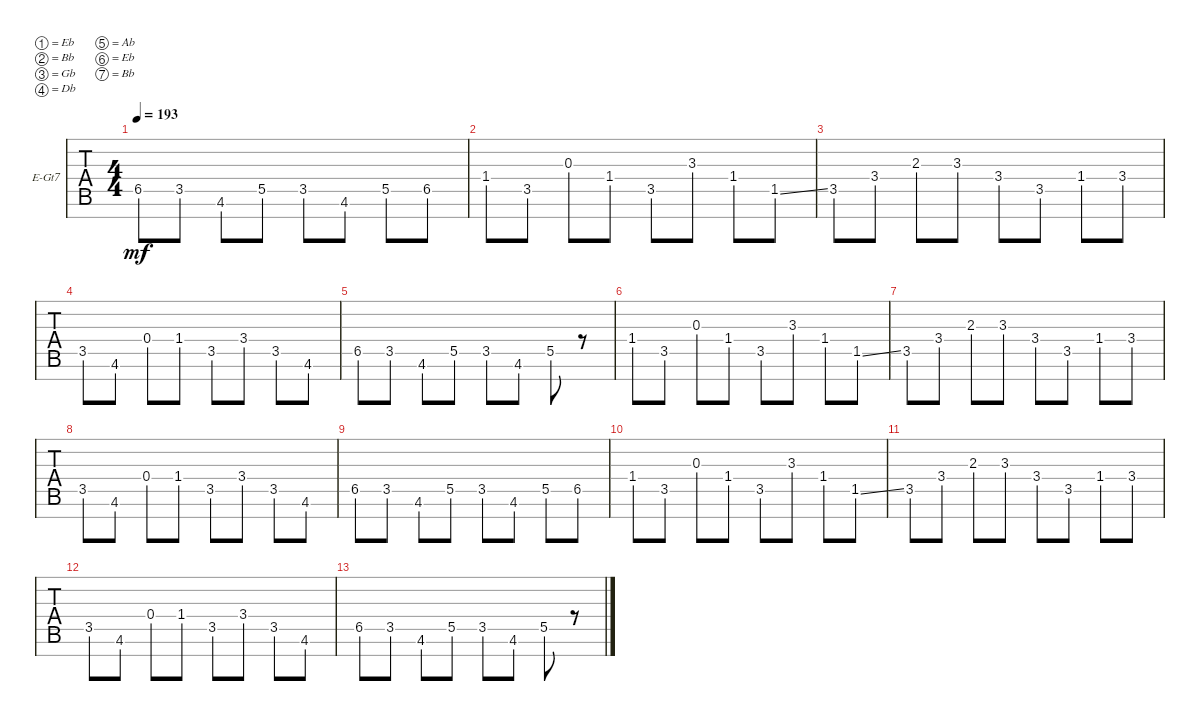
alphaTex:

\defaultSystemsLayout 4
\bracketExtendMode groupsimilarinstruments
\firstSystemTrackNameOrientation horizontal
\otherSystemsTrackNameOrientation horizontal
\track ("Electric Guitar" "E-Gt7") {multiBarRest instrument overdrivenguitar}
\staff {tabs}
\tuning (Eb4 Bb3 Gb3 Db3 Ab2 Eb2 Bb1)
\ts (4 4)
\tempo 193
\clef g2
\ks c
6.5.8{dy mf} 3.5.8 4.6.8 5.5.8 3.5.8 4.6.8 5.5.8 6.5.8 |
1.4.8 3.5.8 0.3.8 1.4.8 3.5.8 3.3.8 1.4.8 1.5{ss}.8 |
3.5.8 3.4.8 2.3.8 3.3.8 3.4.8 3.5.8 1.4.8 3.4.8 |
3.5.8 4.6.8 0.4.8 1.4.8 3.5.8 3.4.8 3.5.8 4.6.8 |
6.5.8 3.5.8 4.6.8 5.5.8 3.5.8 4.6.8 5.5.8 r.8 |
1.4.8 3.5.8 0.3.8 1.4.8 3.5.8 3.3.8 1.4.8 1.5{ss}.8 |
3.5.8 3.4.8 2.3.8 3.3.8 3.4.8 3.5.8 1.4.8 3.4.8 |
3.5.8 4.6.8 0.4.8 1.4.8 3.5.8 3.4.8 3.5.8 4.6.8 |
6.5.8 3.5.8 4.6.8 5.5.8 3.5.8 4.6.8 5.5.8 6.5.8 |
1.4.8 3.5.8 0.3.8 1.4.8 3.5.8 3.3.8 1.4.8 1.5{ss}.8 |
3.5.8 3.4.8 2.3.8 3.3.8 3.4.8 3.5.8 1.4.8 3.4.8 |
3.5.8 4.6.8 0.4.8 1.4.8 3.5.8 3.4.8 3.5.8 4.6.8 |
6.5.8 3.5.8 4.6.8 5.5.8 3.5.8 4.6.8 5.5.8 r.8
